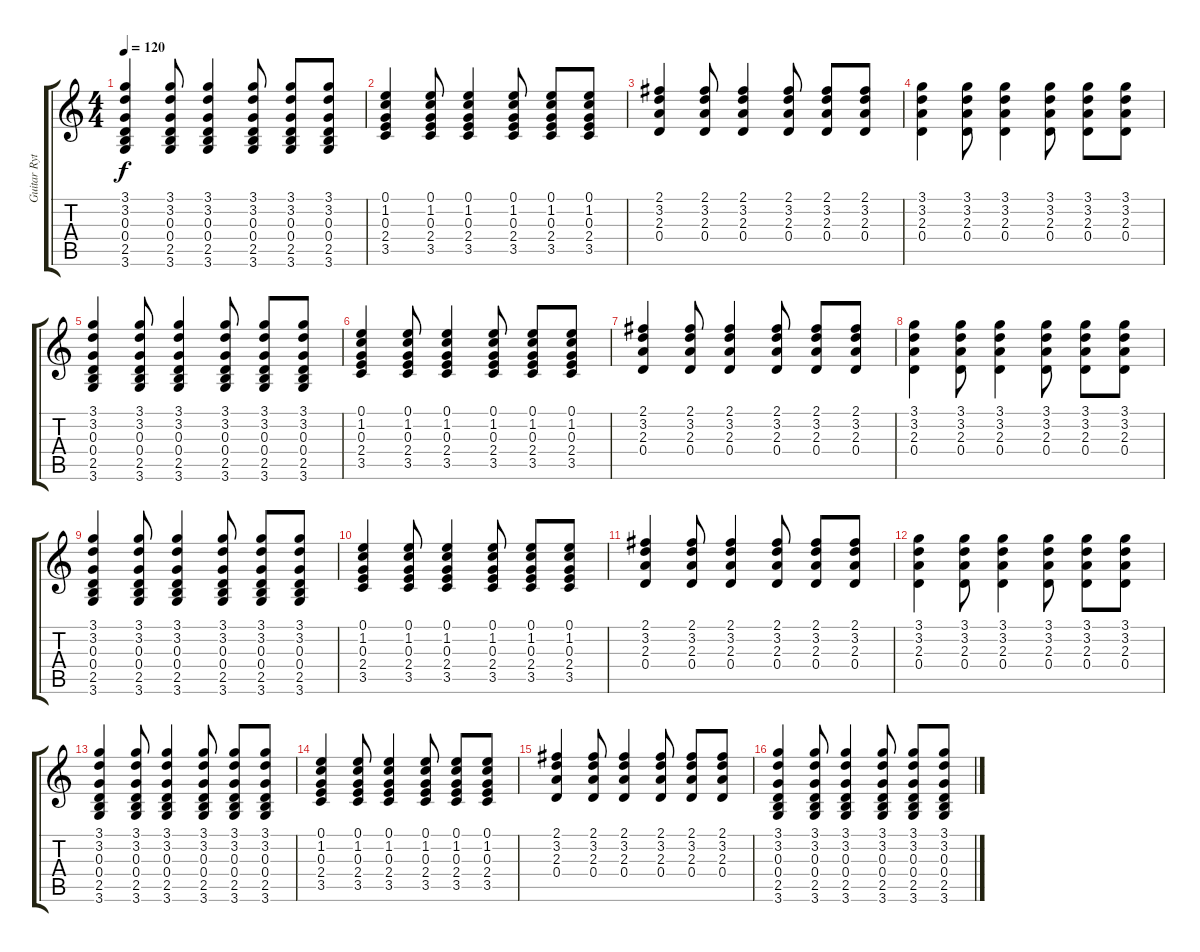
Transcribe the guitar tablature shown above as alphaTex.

\track ("Guitar Rythym" "Guitar Ryt") {instrument acousticguitarnylon}
\staff {score tabs}
\tuning (E4 B3 G3 D3 A2 E2) {hide}
\ts (4 4)
\tempo 120
\clef g2
\ks c
(3.1 3.2 0.3 0.4 2.5 3.6).4{dy f} (3.1 3.2 0.3 0.4 2.5 3.6).8 (3.1 3.2 0.3 0.4 2.5 3.6).4 (3.1 3.2 0.3 0.4 2.5 3.6).8 (3.1 3.2 0.3 0.4 2.5 3.6).8 (3.1 3.2 0.3 0.4 2.5 3.6).8 |
(0.1 1.2 0.3 2.4 3.5).4 (0.1 1.2 0.3 2.4 3.5).8 (0.1 1.2 0.3 2.4 3.5).4 (0.1 1.2 0.3 2.4 3.5).8 (0.1 1.2 0.3 2.4 3.5).8 (0.1 1.2 0.3 2.4 3.5).8 |
(2.1 3.2 2.3 0.4).4 (2.1 3.2 2.3 0.4).8 (2.1 3.2 2.3 0.4).4 (2.1 3.2 2.3 0.4).8 (2.1 3.2 2.3 0.4).8 (2.1 3.2 2.3 0.4).8 |
(3.1 3.2 2.3 0.4).4 (3.1 3.2 2.3 0.4).8 (3.1 3.2 2.3 0.4).4 (3.1 3.2 2.3 0.4).8 (3.1 3.2 2.3 0.4).8 (3.1 3.2 2.3 0.4).8 |
(3.1 3.2 0.3 0.4 2.5 3.6).4 (3.1 3.2 0.3 0.4 2.5 3.6).8 (3.1 3.2 0.3 0.4 2.5 3.6).4 (3.1 3.2 0.3 0.4 2.5 3.6).8 (3.1 3.2 0.3 0.4 2.5 3.6).8 (3.1 3.2 0.3 0.4 2.5 3.6).8 |
(0.1 1.2 0.3 2.4 3.5).4 (0.1 1.2 0.3 2.4 3.5).8 (0.1 1.2 0.3 2.4 3.5).4 (0.1 1.2 0.3 2.4 3.5).8 (0.1 1.2 0.3 2.4 3.5).8 (0.1 1.2 0.3 2.4 3.5).8 |
(2.1 3.2 2.3 0.4).4 (2.1 3.2 2.3 0.4).8 (2.1 3.2 2.3 0.4).4 (2.1 3.2 2.3 0.4).8 (2.1 3.2 2.3 0.4).8 (2.1 3.2 2.3 0.4).8 |
(3.1 3.2 2.3 0.4).4 (3.1 3.2 2.3 0.4).8 (3.1 3.2 2.3 0.4).4 (3.1 3.2 2.3 0.4).8 (3.1 3.2 2.3 0.4).8 (3.1 3.2 2.3 0.4).8 |
(3.1 3.2 0.3 0.4 2.5 3.6).4 (3.1 3.2 0.3 0.4 2.5 3.6).8 (3.1 3.2 0.3 0.4 2.5 3.6).4 (3.1 3.2 0.3 0.4 2.5 3.6).8 (3.1 3.2 0.3 0.4 2.5 3.6).8 (3.1 3.2 0.3 0.4 2.5 3.6).8 |
(0.1 1.2 0.3 2.4 3.5).4 (0.1 1.2 0.3 2.4 3.5).8 (0.1 1.2 0.3 2.4 3.5).4 (0.1 1.2 0.3 2.4 3.5).8 (0.1 1.2 0.3 2.4 3.5).8 (0.1 1.2 0.3 2.4 3.5).8 |
(2.1 3.2 2.3 0.4).4 (2.1 3.2 2.3 0.4).8 (2.1 3.2 2.3 0.4).4 (2.1 3.2 2.3 0.4).8 (2.1 3.2 2.3 0.4).8 (2.1 3.2 2.3 0.4).8 |
(3.1 3.2 2.3 0.4).4 (3.1 3.2 2.3 0.4).8 (3.1 3.2 2.3 0.4).4 (3.1 3.2 2.3 0.4).8 (3.1 3.2 2.3 0.4).8 (3.1 3.2 2.3 0.4).8 |
(3.1 3.2 0.3 0.4 2.5 3.6).4 (3.1 3.2 0.3 0.4 2.5 3.6).8 (3.1 3.2 0.3 0.4 2.5 3.6).4 (3.1 3.2 0.3 0.4 2.5 3.6).8 (3.1 3.2 0.3 0.4 2.5 3.6).8 (3.1 3.2 0.3 0.4 2.5 3.6).8 |
(0.1 1.2 0.3 2.4 3.5).4 (0.1 1.2 0.3 2.4 3.5).8 (0.1 1.2 0.3 2.4 3.5).4 (0.1 1.2 0.3 2.4 3.5).8 (0.1 1.2 0.3 2.4 3.5).8 (0.1 1.2 0.3 2.4 3.5).8 |
(2.1 3.2 2.3 0.4).4 (2.1 3.2 2.3 0.4).8 (2.1 3.2 2.3 0.4).4 (2.1 3.2 2.3 0.4).8 (2.1 3.2 2.3 0.4).8 (2.1 3.2 2.3 0.4).8 |
(3.1 3.2 0.3 0.4 2.5 3.6).4 (3.1 3.2 0.3 0.4 2.5 3.6).8 (3.1 3.2 0.3 0.4 2.5 3.6).4 (3.1 3.2 0.3 0.4 2.5 3.6).8 (3.1 3.2 0.3 0.4 2.5 3.6).8 (3.1 3.2 0.3 0.4 2.5 3.6).8
